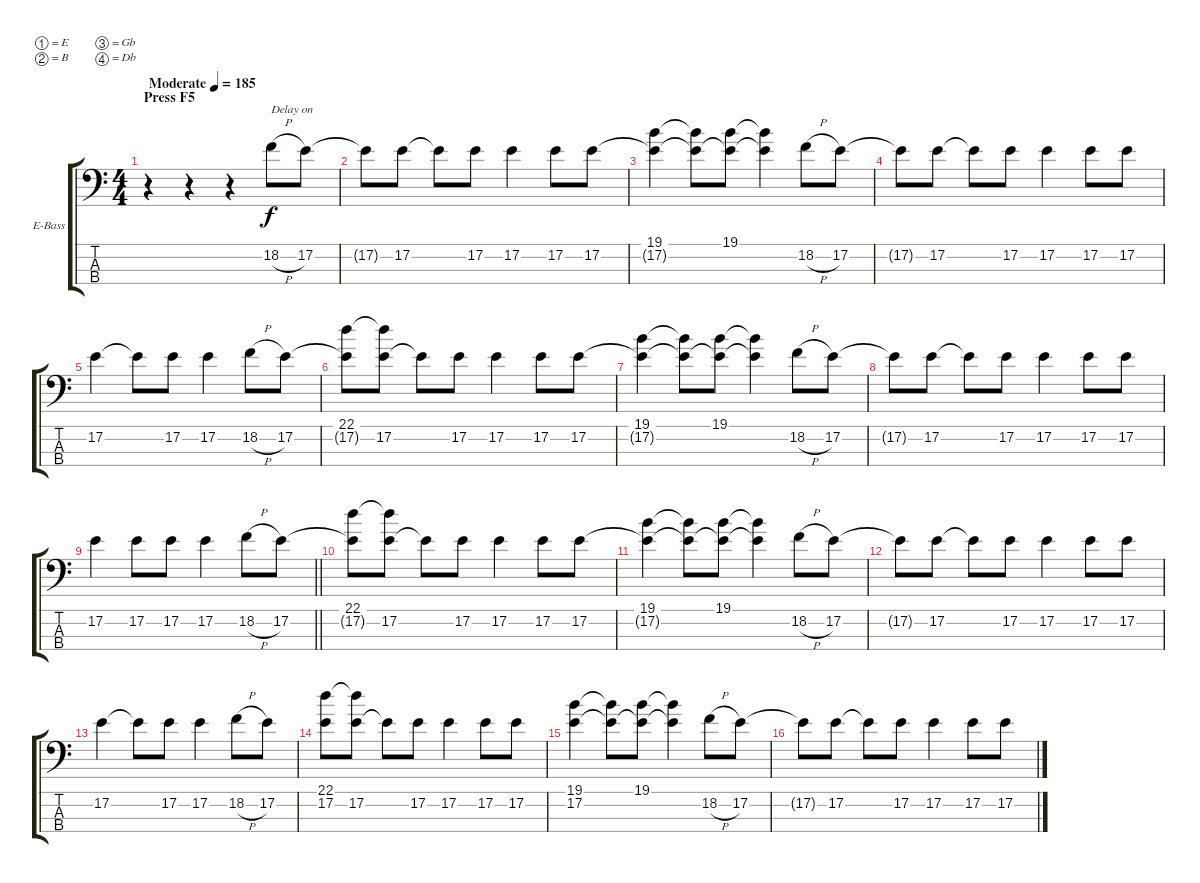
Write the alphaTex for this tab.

\bracketExtendMode groupsimilarinstruments
\firstSystemTrackNameOrientation horizontal
\otherSystemsTrackNameOrientation horizontal
\track ("Bass" "E-Bass") {instrument electricbassfinger}
\staff {score tabs}
\tuning (E2 B1 Gb1 Db1)
\ts (4 4)
\beaming (8 2 2 2 2)
\section ("" "Press F5")
\tempo (185 "Moderate")
\clef f4
\ks c
r.4{dy f instrument electricbassfinger} r.4 r.4 18.2{h}.8{txt "Delay on"} 17.2.8 |
17.2{t}.8 17.2.8 17.2{t}.8 17.2.8 17.2.4 17.2.8 17.2.8 |
(19.1 17.2{t}).4 (19.1{t} 17.2{t}).8 (19.1 17.2{t}).8 (19.1{t} 17.2{t}).4 18.2{h}.8 17.2.8 |
17.2{t}.8 17.2.8 17.2{t}.8 17.2.8 17.2.4 17.2.8 17.2.8 |
17.2.4 17.2{t}.8 17.2.8 17.2.4 18.2{h}.8 17.2.8 |
(17.2{t} 22.1).8 (17.2 22.1{t}).8 17.2{t}.8 17.2.8 17.2.4 17.2.8 17.2.8 |
(19.1 17.2{t}).4 (19.1{t} 17.2{t}).8 (19.1 17.2{t}).8 (19.1{t} 17.2{t}).4 18.2{h}.8 17.2.8 |
17.2{t}.8 17.2.8 17.2{t}.8 17.2.8 17.2.4 17.2.8 17.2.8 |
\barLineRight lightlight
17.2.4 17.2.8 17.2.8 17.2.4 18.2{h}.8 17.2.8 |
\section ("" "")
(17.2{t} 22.1).8 (17.2 22.1{t}).8 17.2{t}.8 17.2.8 17.2.4 17.2.8 17.2.8 |
(19.1 17.2{t}).4 (19.1{t} 17.2{t}).8 (19.1 17.2{t}).8 (19.1{t} 17.2{t}).4 18.2{h}.8 17.2.8 |
17.2{t}.8 17.2.8 17.2{t}.8 17.2.8 17.2.4 17.2.8 17.2.8 |
17.2.4 17.2{t}.8 17.2.8 17.2.4 18.2{h}.8 17.2.8 |
(17.2 22.1).8 (17.2 22.1{t}).8 17.2{t}.8 17.2.8 17.2.4 17.2.8 17.2.8 |
(19.1 17.2).4 (19.1{t} 17.2{t}).8 (19.1 17.2{t}).8 (19.1{t} 17.2{t}).4 18.2{h}.8 17.2.8 |
17.2{t}.8 17.2.8 17.2{t}.8 17.2.8 17.2.4 17.2.8 17.2.8
